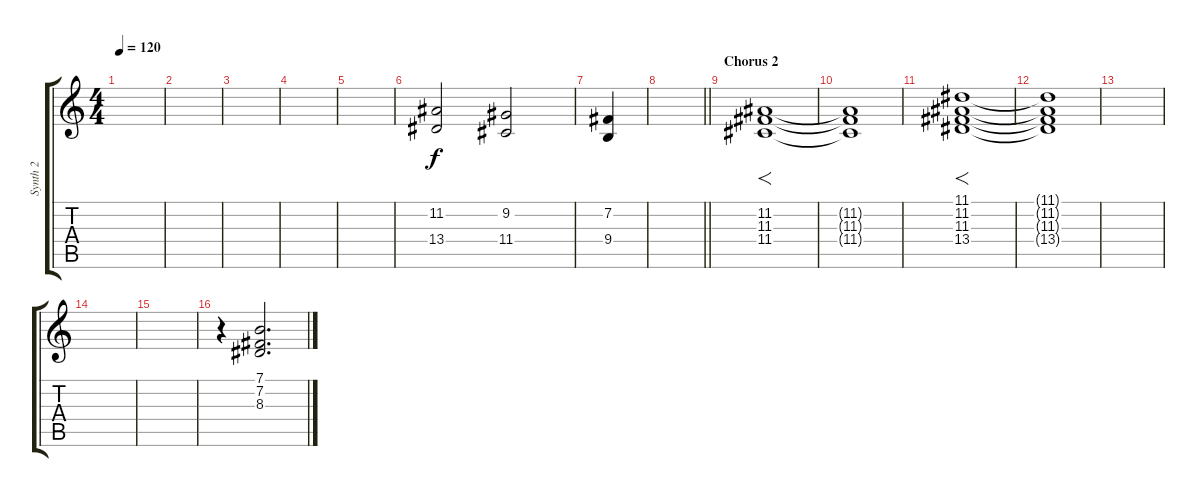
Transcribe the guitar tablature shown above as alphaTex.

\track ("Synth 2" "Synth 2") {instrument synthbrass1}
\staff {score tabs}
\tuning (E4 B3 G3 D3 A2 E2) {hide}
\ts (4 4)
\tempo 120
\clef g2
\ks c
|
|
|
|
|
(11.2 13.4).2 (9.2 11.4).2 |
(7.2 9.4).4 |
\barLineRight lightlight
|
\section ("" "Chorus 2")
(11.2 11.3 11.4).1{f volume 16 balance 8 instrument pad8sweep} |
(11.2{t} 11.3{t} 11.4{t}).1 |
(11.1 11.2 11.3 13.4).1{f} |
(11.1{t} 11.2{t} 11.3{t} 13.4{t}).1 |
|
|
|
r.4 (7.1 7.2 8.3).2{d}
